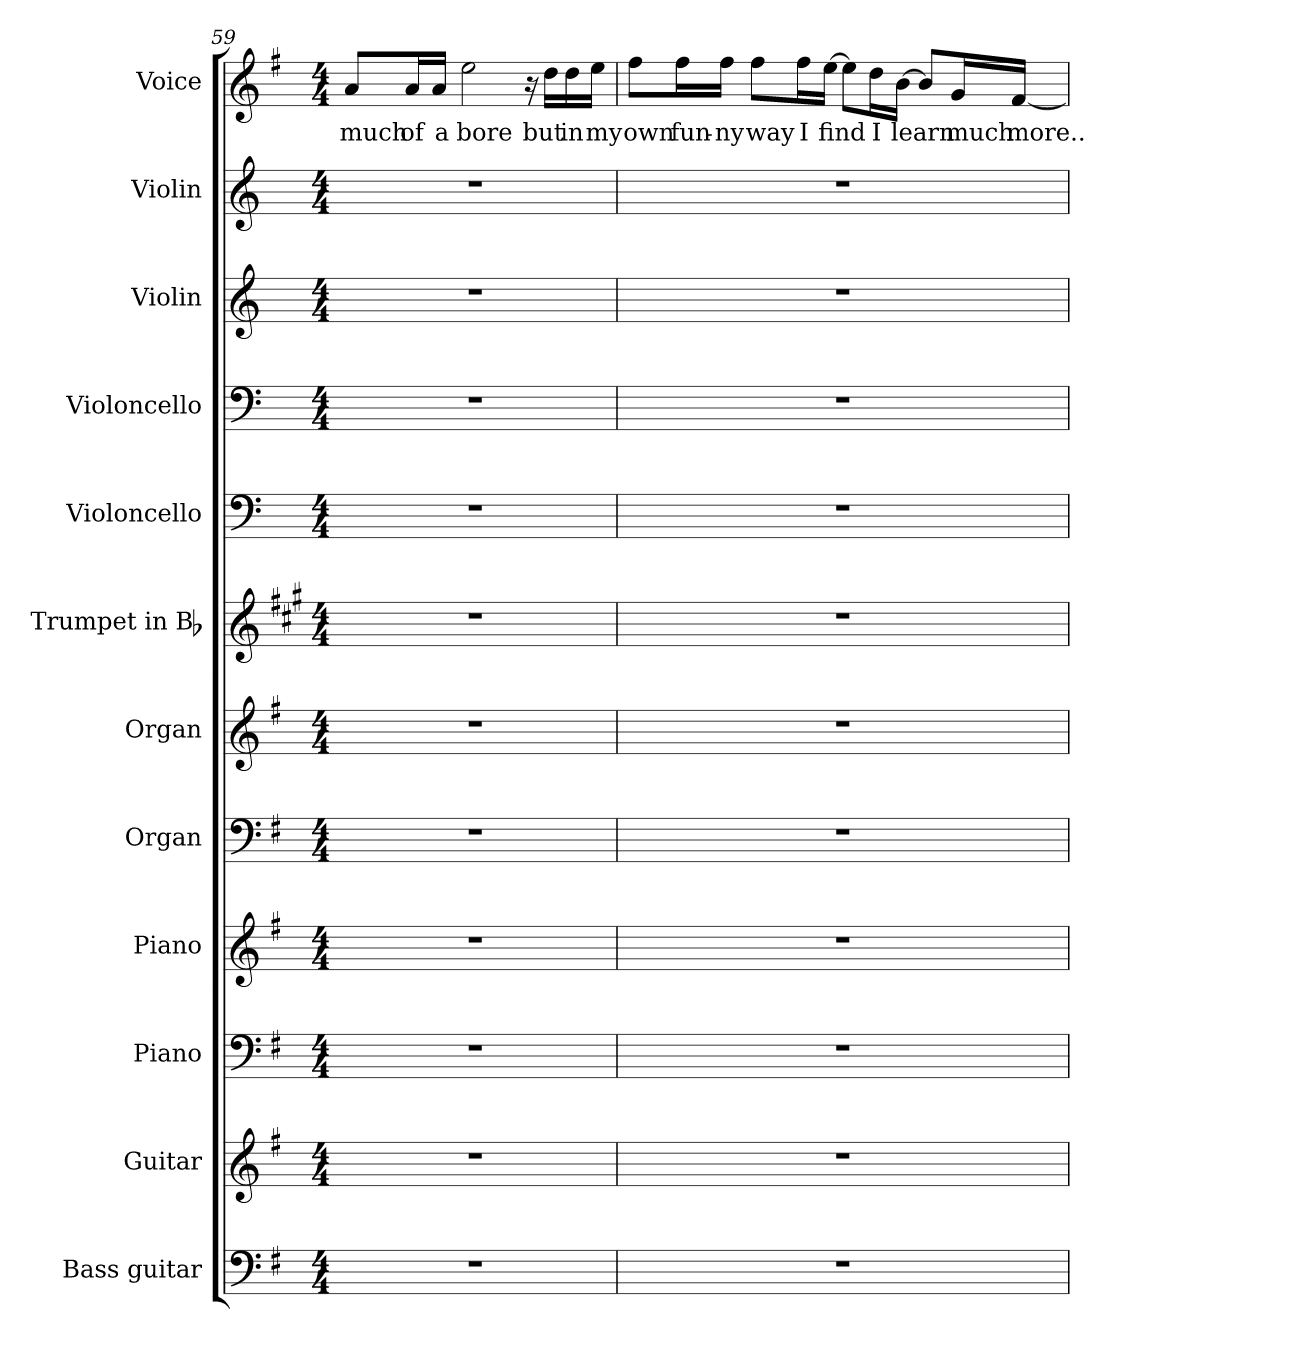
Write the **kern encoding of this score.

**kern	**kern	**kern	**kern	**kern	**kern	**kern	**kern	**kern	**kern	**kern	**kern	**text
*part12	*part11	*part10	*part9	*part8	*part7	*part6	*part5	*part4	*part3	*part2	*part1	*part1
*staff12	*staff11	*staff10	*staff9	*staff8	*staff7	*staff6	*staff5	*staff4	*staff3	*staff2	*staff1	*staff1
*I"Bass guitar	*I"Guitar	*I"Piano	*I"Piano	*I"Organ	*I"Organ	*I"Trumpet in Bb	*I"Violoncello	*I"Violoncello	*I"Violin	*I"Violin	*I"Voice	*
*I'Bass	*I'Guit.	*I'Pno	*I'Pno	*I'Org.	*I'Org.	*I'Tpt	*I'Vc.	*I'Vc.	*I'Vln	*I'Vln	*I'Voice	*
*clefF4	*clefG2	*clefF4	*clefG2	*clefF4	*clefG2	*clefG2	*clefF4	*clefF4	*clefG2	*clefG2	*clefG2	*
*ITrd7c12	*ITrd7c12	*	*	*	*	*ITrd1c2	*	*	*	*	*	*
*k[f#]	*k[f#]	*k[f#]	*k[f#]	*k[f#]	*k[f#]	*k[f#]	*k[]	*k[]	*k[]	*k[]	*k[f#]	*
*G:	*G:	*G:	*G:	*G:	*G:	*G:	*C:	*C:	*C:	*C:	*G:	*
*M4/4	*M4/4	*M4/4	*M4/4	*M4/4	*M4/4	*M4/4	*M4/4	*M4/4	*M4/4	*M4/4	*M4/4	*
=59	=59	=59	=59	=59	=59	=59	=59	=59	=59	=59	=59	=59
!	!	!	!	!	!	!	!	!	!	!	!	!LO:LY:b:color=#000000
1r	1r	1r	1r	1r	1r	1r	1r	1r	1r	1r	8ai/L	much
!	!	!	!	!	!	!	!	!	!	!	!	!LO:LY:b:color=#000000
.	.	.	.	.	.	.	.	.	.	.	16ai/L	of
!	!	!	!	!	!	!	!	!	!	!	!	!LO:LY:b:color=#000000
.	.	.	.	.	.	.	.	.	.	.	16ai/JJ	a
!	!	!	!	!	!	!	!	!	!	!	!	!LO:LY:b:color=#000000
.	.	.	.	.	.	.	.	.	.	.	2eei\	bore
.	.	.	.	.	.	.	.	.	.	.	16r	.
!	!	!	!	!	!	!	!	!	!	!	!	!LO:LY:b:color=#000000
.	.	.	.	.	.	.	.	.	.	.	16ddi\LL	but
!	!	!	!	!	!	!	!	!	!	!	!	!LO:LY:b:color=#000000
.	.	.	.	.	.	.	.	.	.	.	16ddi\	in
!	!	!	!	!	!	!	!	!	!	!	!	!LO:LY:b:color=#000000
.	.	.	.	.	.	.	.	.	.	.	16eei\JJ	my
!!LO:LB:g=z
=60	=60	=60	=60	=60	=60	=60	=60	=60	=60	=60	=60	=60
!	!	!	!	!	!	!	!	!	!	!	!	!LO:LY:b:color=#000000
1r	1r	1r	1r	1r	1r	1r	1r	1r	1r	1r	8ff#i\L	own
!	!	!	!	!	!	!	!	!	!	!	!	!LO:LY:b:color=#000000
.	.	.	.	.	.	.	.	.	.	.	16ff#i\L	fun-
!	!	!	!	!	!	!	!	!	!	!	!	!LO:LY:b:color=#000000
.	.	.	.	.	.	.	.	.	.	.	16ff#i\JJ	-ny
!	!	!	!	!	!	!	!	!	!	!	!	!LO:LY:b:color=#000000
.	.	.	.	.	.	.	.	.	.	.	8ff#i\L	way
!	!	!	!	!	!	!	!	!	!	!	!	!LO:LY:b:color=#000000
.	.	.	.	.	.	.	.	.	.	.	16ff#i\L	I
!	!	!	!	!	!	!	!	!	!	!	!	!LO:LY:b:color=#000000
.	.	.	.	.	.	.	.	.	.	.	[16eei\JJ	find
.	.	.	.	.	.	.	.	.	.	.	8eei\L]	.
!	!	!	!	!	!	!	!	!	!	!	!	!LO:LY:b:color=#000000
.	.	.	.	.	.	.	.	.	.	.	16ddi\L	I
!	!	!	!	!	!	!	!	!	!	!	!	!LO:LY:b:color=#000000
.	.	.	.	.	.	.	.	.	.	.	[16bi\JJ	learn
.	.	.	.	.	.	.	.	.	.	.	8bi/L]	.
!	!	!	!	!	!	!	!	!	!	!	!	!LO:LY:b:color=#000000
.	.	.	.	.	.	.	.	.	.	.	16gi/L	much
!	!	!	!	!	!	!	!	!	!	!	!	!LO:LY:b:color=#000000
.	.	.	.	.	.	.	.	.	.	.	[16f#i/JJ	more..
=	=	=	=	=	=	=	=	=	=	=	=	=
*-	*-	*-	*-	*-	*-	*-	*-	*-	*-	*-	*-	*-
